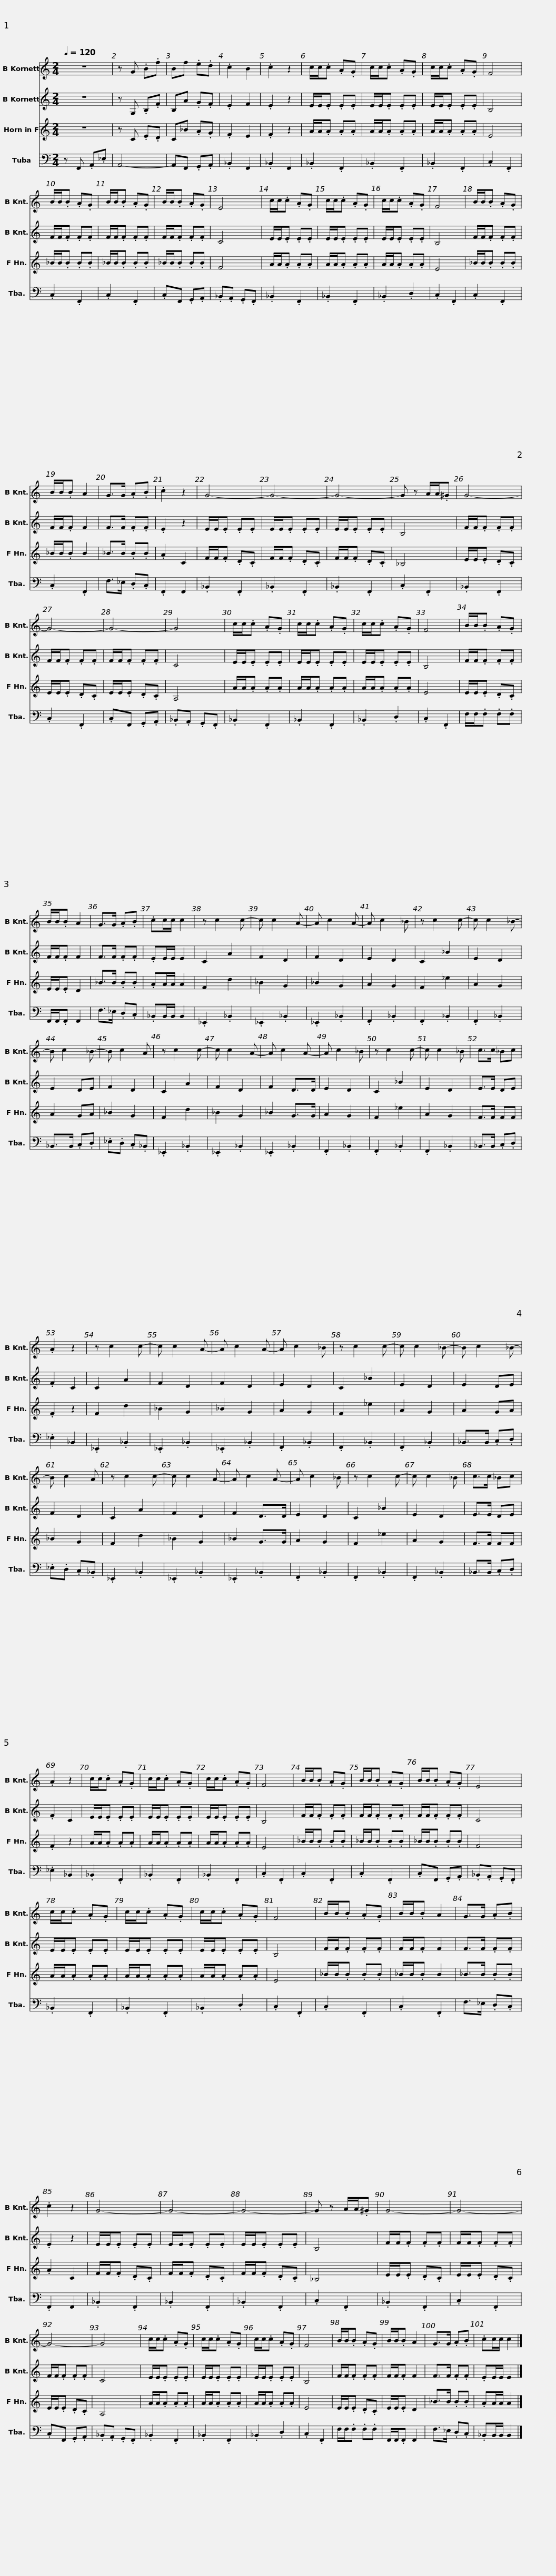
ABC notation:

X:1
%%score 1 2 3 4
L:1/8
Q:1/4=120
M:2/4
I:linebreak $
K:C
V:1 treble transpose=-2
V:2 treble transpose=-2
V:3 treble transpose=-7
V:4 bass
V:1
[K:C] z4 | z G .B.f | Bf .e.d | .c2 B2 | .c2 z2 | %5
 c/c/.c .A.G | c/c/.c .A.G | c/c/.c .A.G | F4 |$ B/B/.B .A.G | %10
 B/B/.B .A.G | B/B/.B .A.G | E4 | c/c/.c .A.G | c/c/.c .A.G | %15
 c/c/.c .A.G | F4 | B/B/.B .A.G |$ B/B/.B A2 | G>G .A.B | %20
 .c2 z2 | G4- | G4- | G4- | G z A/A/.^G | %25
 G4- |$ G4- | G4- | G4 | c/c/.c .A.G | %30
 c/c/.c .A.G | c/c/.c .A.G | F4 | B/B/.B .A.G | B/B/.B A2 |$ %35
 G>G .A.B | .cc/c/ c2 | z c2 c- | c c2 A- | A c2 A- | %40
 A c2 _B | z c2 c- | c c2 _B- | B c2 _B- |$ B c2 A | %45
 z c2 c- | c c2 A- | A c2 A- | A c2 _B | z c2 c- | %50
 c c2 _B | c>c _Bc | .A2 z2 |$ z c2 c- | c c2 A- | %55
 A c2 A- | A c2 _B | z c2 c- | c c2 _B- | B c2 _B- | %60
 B c2 A | z c2 c- |$ c c2 A- | A c2 A- | A c2 _B | %65
 z c2 c- | c c2 _B | c>c _Bc | .A2 z2 | c/c/.c .A.G | %70
 c/c/.c .A.G |$ c/c/.c .A.G | F4 | B/B/.B .A.G | B/B/.B .A.G | %75
 B/B/.B .A.G | E4 | c/c/.c .A.G | c/c/.c .A.G | c/c/.c .A.G |$ %80
 F4 | B/B/.B .A.G | B/B/.B A2 | G>G .A.B | .c2 z2 | %85
 G4- | G4- | G4- | G z A/A/.^G |$ G4- | %90
 G4- | G4- | G4 | c/c/.c .A.G | c/c/.c .A.G | %95
 c/c/.c .A.G | F4 | B/B/.B .A.G |$ B/B/.B A2 | G>G .A.B | %100
 .cc/c/ c2 |] %101
V:2
[K:C] z4 | z G, .B,.F | B,A .G.F | .E2 F2 | .E2 z2 | %5
 E/E/.E .E.E | E/E/.E .E.E | E/E/.E .E.E | B,4 |$ F/F/.F .F.F | %10
 F/F/.F .F.F | F/F/.F .F.F | C4 | E/E/.E .E.E | E/E/.E .E.E | %15
 E/E/.E .E.E | B,4 | F/F/.F .F.F |$ F/F/.F F2 | F>F .F.F | %20
 .E2 z2 | E/E/.E .E.E | E/E/.E .E.E | E/E/.E .E.E | B,4 | %25
 F/F/.F .F.F |$ F/F/.F .F.F | F/F/.F .F.F | C4 | E/E/.E .E.E | %30
 E/E/.E .E.E | E/E/.E .E.E | B,4 | F/F/.F .F.F | F/F/.F F2 |$ %35
 F>F .F.F | .EE/E/ E2 | C2 A2 | F2 D2 | F2 D2 | %40
 E2 D2 | C2 _B2 | E2 D2 | E2 DE |$ F2 D2 | %45
 C2 A2 | F2 D2 | F2 D>D | E2 D2 | C2 _B2 | %50
 E2 D2 | E>E DE | .F2 C2 |$ C2 A2 | F2 D2 | %55
 F2 D2 | E2 D2 | C2 _B2 | E2 D2 | E2 DE | %60
 F2 D2 | C2 A2 |$ F2 D2 | F2 D>D | E2 D2 | %65
 C2 _B2 | E2 D2 | E>E DE | .F2 C2 | E/E/.E .E.E | %70
 E/E/.E .E.E |$ E/E/.E .E.E | B,4 | F/F/.F .F.F | F/F/.F .F.F | %75
 F/F/.F .F.F | C4 | E/E/.E .E.E | E/E/.E .E.E | E/E/.E .E.E |$ %80
 B,4 | F/F/.F .F.F | F/F/.F F2 | F>F .F.F | .E2 z2 | %85
 E/E/.E .E.E | E/E/.E .E.E | E/E/.E .E.E | B,4 |$ F/F/.F .F.F | %90
 F/F/.F .F.F | F/F/.F .F.F | C4 | E/E/.E .E.E | E/E/.E .E.E | %95
 E/E/.E .E.E | B,4 | F/F/.F .F.F |$ F/F/.F F2 | F>F .F.F | %100
 .EE/E/ E2 |] %101
V:3
[K:C] z4 | z C .E.D | C_B .A.G | .F2 E2 | .F2 z2 | %5
 A/A/.A .A.A | A/A/.A .A.A | A/A/.A .A.A | E4 |$ _B/B/.B .B.B | %10
 _B/B/.B .B.B | _B/B/.B .B.B | F4 | A/A/.A .A.A | A/A/.A .A.A | %15
 A/A/.A .A.A | E4 | _B/B/.B .B.B |$ _B/B/.B B2 | _B>B .B.B | %20
 .A2 C2 | F/F/.F .D.C | F/F/.F .D.C | F/F/.F .D.C | _B,4 | %25
 E/E/.E .D.C |$ E/E/.E .D.C | E/E/.E .D.C | A,4 | A/A/.A .A.A | %30
 A/A/.A .A.A | A/A/.A .A.A | E4 | E/E/.E .D.C | E/E/.E D2 |$ %35
 _B>B .B.B | .AA/A/ A2 | F2 d2 | _B2 G2 | _B2 G2 | %40
 A2 G2 | F2 _e2 | A2 G2 | A2 GA |$ _B2 G2 | %45
 F2 d2 | _B2 G2 | _B2 G>G | A2 G2 | F2 _e2 | %50
 A2 G2 | F>F FF | .F2 z2 |$ F2 d2 | _B2 G2 | %55
 _B2 G2 | A2 G2 | F2 _e2 | A2 G2 | A2 GA | %60
 _B2 G2 | F2 d2 |$ _B2 G2 | _B2 G>G | A2 G2 | %65
 F2 _e2 | A2 G2 | F>F FF | .F2 z2 | A/A/.A .A.A | %70
 A/A/.A .A.A |$ A/A/.A .A.A | E4 | _B/B/.B .B.B | _B/B/.B .B.B | %75
 _B/B/.B .B.B | F4 | A/A/.A .A.A | A/A/.A .A.A | A/A/.A .A.A |$ %80
 E4 | _B/B/.B .B.B | _B/B/.B B2 | _B>B .B.B | .A2 C2 | %85
 F/F/.F .D.C | F/F/.F .D.C | F/F/.F .D.C | _B,4 |$ E/E/.E .D.C | %90
 E/E/.E .D.C | E/E/.E .D.C | A,4 | A/A/.A .A.A | A/A/.A .A.A | %95
 A/A/.A .A.A | E4 | E/E/.E .D.C |$ E/E/.E D2 | _B>B .B.B | %100
 .AA/A/ A2 |] %101
V:4
 z F,, .A,,._E, | A,,4- | A,,F,, .G,,.A,, | ._B,,2 F,,2 | ._B,,2 F,,2 | %5
 ._B,,2 .F,,2 | ._B,,2 .F,,2 | ._B,,2 .F,,2 | .C,2 .F,,2 |$ .C,2 .F,,2 | %10
 .C,2 .F,,2 | .C,F,, .G,,.A,, | ._B,,.A,, .G,,.F,, | ._B,,2 .F,,2 | ._B,,2 .F,,2 | %15
 ._B,,2 .D,2 | .C,2 .F,,2 | .C,2 .F,,2 |$ .C,2 .F,,2 | F,>_E, .D,.C, | %20
 .F,,2 F,,2 | ._B,,2 .F,,2 | ._B,,2 .F,,2 | ._B,,2 .F,,2 | .C,2 .F,,2 | %25
 ._B,,2 .F,,2 |$ .C,2 .F,,2 | .C,F,, .G,,.A,, | ._B,,.A,, .G,,.F,, | ._B,,2 .F,,2 | %30
 ._B,,2 .F,,2 | ._B,,2 .D,2 | .C,2 .F,,2 | F,/F,/.F, .F,.F, | F,,/F,,/.F,, F,,2 |$ %35
 F,>_E, .D,.C, | ._B,,B,,/B,,/ B,,2 | ._E,,2 ._B,,2 | ._E,,2 ._B,,2 | ._E,,2 ._B,,2 | %40
 .F,,2 ._B,,2 | .F,,2 ._B,,2 | .F,,2 ._B,,2 | _B,,>B,, .C,.D, |$ ._E,.D, .C,._B,, | %45
 ._E,,2 ._B,,2 | ._E,,2 ._B,,2 | ._E,,2 ._B,,2 | .F,,2 ._B,,2 | .F,,2 ._B,,2 | %50
 .F,,2 ._B,,2 | _B,,>B,, .C,.D, | ._E,2 _B,,2 |$ ._E,,2 ._B,,2 | ._E,,2 ._B,,2 | %55
 ._E,,2 ._B,,2 | .F,,2 ._B,,2 | .F,,2 ._B,,2 | .F,,2 ._B,,2 | _B,,>B,, .C,.D, | %60
 ._E,.D, .C,._B,, | ._E,,2 ._B,,2 |$ ._E,,2 ._B,,2 | ._E,,2 ._B,,2 | .F,,2 ._B,,2 | %65
 .F,,2 ._B,,2 | .F,,2 ._B,,2 | _B,,>B,, .C,.D, | ._E,2 _B,,2 | ._B,,2 .F,,2 | %70
 ._B,,2 .F,,2 |$ ._B,,2 .F,,2 | .C,2 .F,,2 | .C,2 .F,,2 | .C,2 .F,,2 | %75
 .C,F,, .G,,.A,, | ._B,,.A,, .G,,.F,, | ._B,,2 .F,,2 | ._B,,2 .F,,2 | ._B,,2 .D,2 |$ %80
 .C,2 .F,,2 | .C,2 .F,,2 | .C,2 .F,,2 | F,>_E, .D,.C, | .F,,2 F,,2 | %85
 ._B,,2 .F,,2 | ._B,,2 .F,,2 | ._B,,2 .F,,2 | .C,2 .F,,2 |$ ._B,,2 .F,,2 | %90
 .C,2 .F,,2 | .C,F,, .G,,.A,, | ._B,,.A,, .G,,.F,, | ._B,,2 .F,,2 | ._B,,2 .F,,2 | %95
 ._B,,2 .D,2 | .C,2 .F,,2 | F,/F,/.F, .F,.F, |$ F,,/F,,/.F,, F,,2 | F,>_E, .D,.C, | %100
 ._B,,B,,/B,,/ B,,2 |] %101
